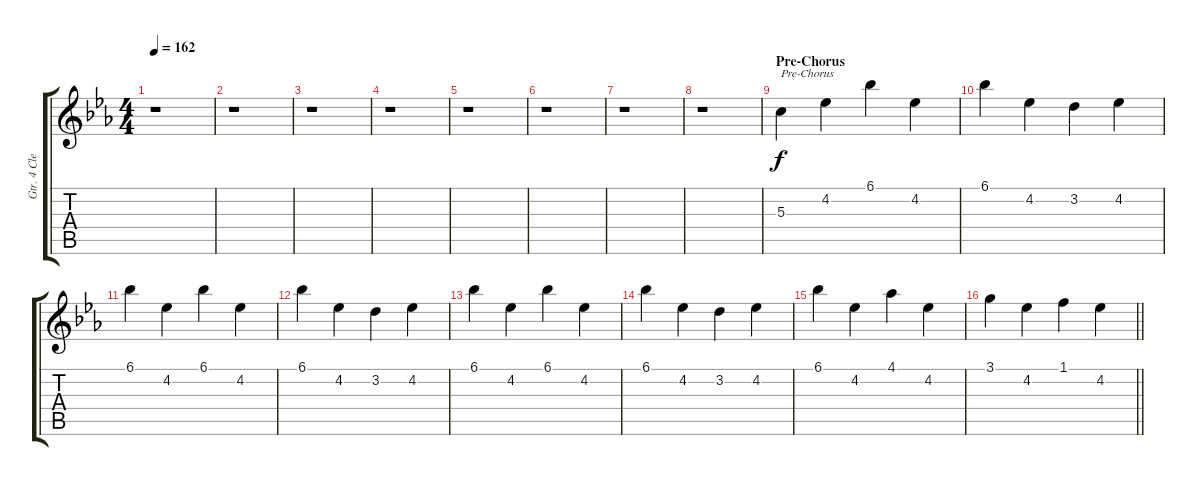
\track ("Gtr. 4 Clean" "Gtr. 4 Cle") {instrument electricguitarclean}
\staff {score tabs}
\tuning (E4 B3 G3 D3 A2 D2) {hide}
\ts (4 4)
\tempo 162
\clef g2
\ks eb
r.1{dy f} |
r.1 |
r.1 |
r.1 |
r.1 |
r.1 |
r.1 |
r.1 |
\section ("" "Pre-Chorus")
5.3.4{txt "Pre-Chorus"} 4.2.4 6.1.4 4.2.4 |
6.1.4 4.2.4 3.2.4 4.2.4 |
6.1.4 4.2.4 6.1.4 4.2.4 |
6.1.4 4.2.4 3.2.4 4.2.4 |
6.1.4 4.2.4 6.1.4 4.2.4 |
6.1.4 4.2.4 3.2.4 4.2.4 |
6.1.4 4.2.4 4.1.4 4.2.4 |
\barLineRight lightlight
3.1.4 4.2.4 1.1.4 4.2.4
